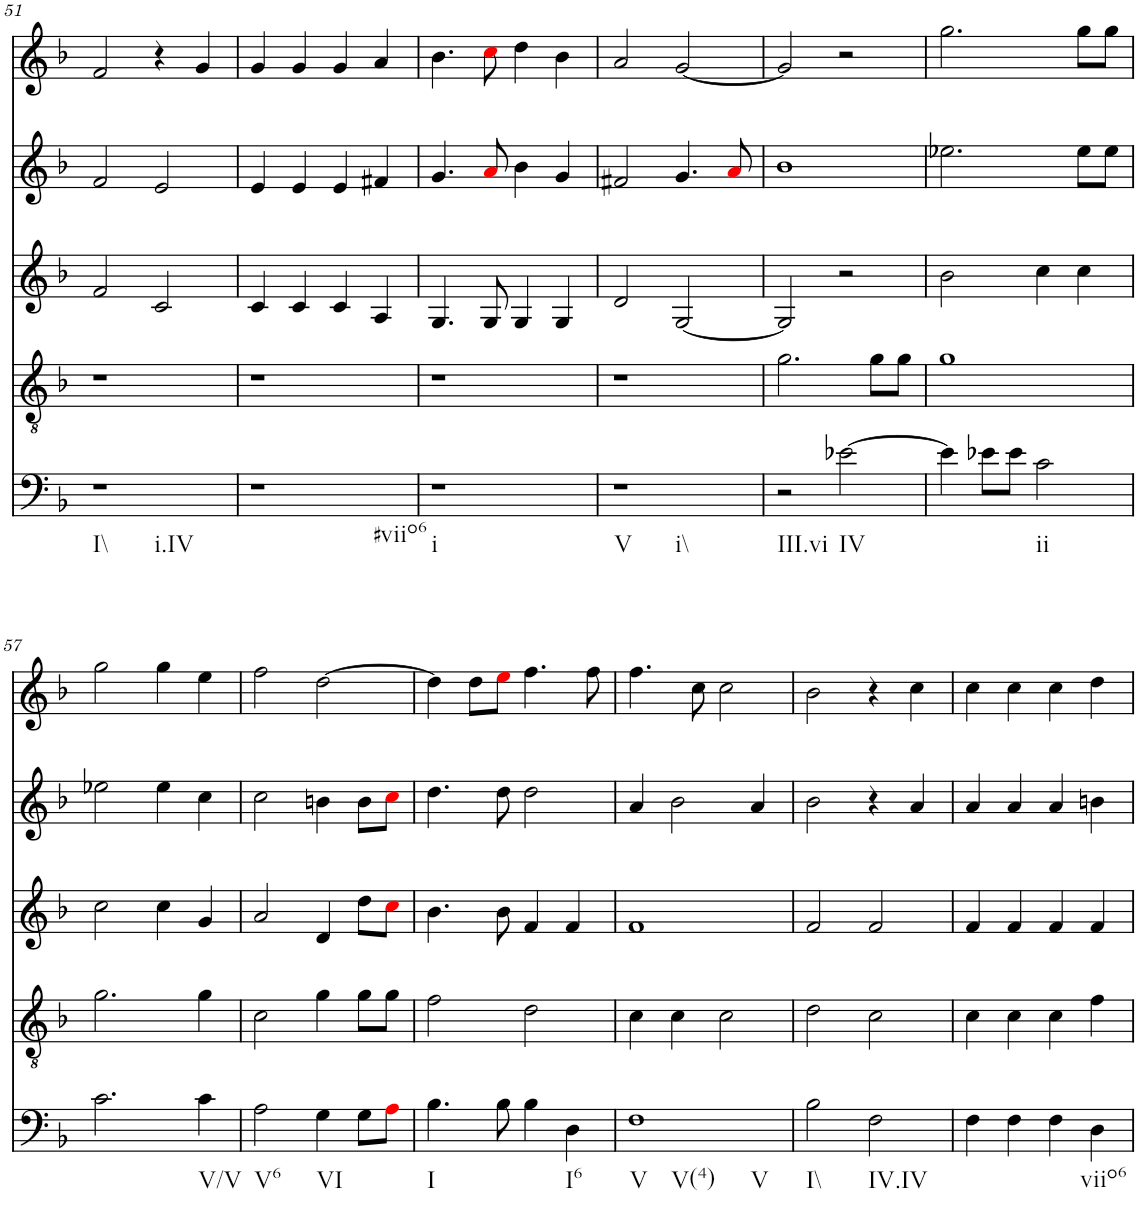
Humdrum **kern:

**kern	**kern	**kern	**kern	**kern
*part5	*part4	*part3	*part2	*part1
*staff5	*staff4	*staff3	*staff2	*staff1
*I"vox	*I"vox	*I"vox	*I"vox	*I"vox
!!LO:PB:g=z
*clefF4	*clefGv2	*clefG2	*clefG2	*clefG2
*k[b-]	*k[b-]	*k[b-]	*k[b-]	*k[b-]
*M4/4	*M4/4	*M4/4	*M4/4	*M4/4
=51	=51	=51	=51	=51
!LO:TX:b:t=I\\	!	!	!	!
!LO:TX:b:t=i.IV	!	!	!	!
1r	1r	2f/	2f/	2f/
.	.	2c/	2e/	4r
.	.	.	.	4g/
=52	=52	=52	=52	=52
!LO:TX:b:t=#viio6	!	!	!	!
1r	1r	4c/	4e/	4g/
.	.	4c/	4e/	4g/
.	.	4c/	4e/	4g/
.	.	4A/	4f#X/	4a/
=53	=53	=53	=53	=53
!LO:TX:b:t=i	!	!	!	!
1r	1r	4.G/	4.g/	4.b-\
.	.	8G/	8ai/	8cci\
.	.	4G/	4b-\	4dd\
.	.	4G/	4g/	4b-\
=54	=54	=54	=54	=54
!LO:TX:b:t=V	!	!	!	!
!LO:TX:b:t=i\\	!	!	!	!
1r	1r	2d/	2f#X/	2a/
.	.	[2G/	4.g/	[2g/
.	.	.	8ai/	.
=55	=55	=55	=55	=55
!LO:TX:b:t=III.vi	!	!	!	!
2r	2.g\	2G/]	1b-	2g/]
!LO:TX:b:t=IV	!	!	!	!
[2e-X\	.	2r	.	2r
.	8g\L	.	.	.
.	8g\J	.	.	.
=56	=56	=56	=56	=56
4e-\]	1g	2b-\	2.ee-X\	2.gg\
8e-X\L	.	.	.	.
8e-\J	.	.	.	.
!LO:TX:b:t=ii	!	!	!	!
2c\	.	4cc\	.	.
.	.	4cc\	8ee-\L	8gg\L
.	.	.	8ee-\J	8gg\J
!!LO:LB:g=z
=57	=57	=57	=57	=57
2.c\	2.g\	2cc\	2ee-X\	2gg\
.	.	4cc\	4ee-\	4gg\
!LO:TX:b:t=V/V	!	!	!	!
4c\	4g\	4g/	4cc\	4ee\
=58	=58	=58	=58	=58
!LO:TX:b:t=V6	!	!	!	!
2A\	2c\	2a/	2cc\	2ff\
!LO:TX:b:t=VI	!	!	!	!
4G\	4g\	4d/	4bn\	[2dd\
8G\L	8g\L	8dd\L	8b\L	.
8Ai\J	8g\J	8cci\J	8cci\J	.
=59	=59	=59	=59	=59
!LO:TX:b:t=I	!	!	!	!
4.B-\	2f\	4.b-\	4.dd\	4dd\]
.	.	.	.	8dd\L
8B-\	.	8b-\	8dd\	8eei\J
4B-\	2d\	4f/	2dd\	4.ff\
!LO:TX:b:t=I6	!	!	!	!
4D\	.	4f/	.	.
.	.	.	.	8ff\
=60	=60	=60	=60	=60
!LO:TX:b:t=V	!	!	!	!
!LO:TX:b:t=V(4)	!	!	!	!
!LO:TX:b:t=V	!	!	!	!
1F	4c\	1f	4a/	4.ff\
.	4c\	.	2b-\	.
.	.	.	.	8cc\
.	2c\	.	.	2cc\
.	.	.	4a/	.
=61	=61	=61	=61	=61
!LO:TX:b:t=I\\	!	!	!	!
2B-\	2d\	2f/	2b-\	2b-\
!LO:TX:b:t=IV.IV	!	!	!	!
2F\	2c\	2f/	4r	4r
.	.	.	4a/	4cc\
=62	=62	=62	=62	=62
4F\	4c\	4f/	4a/	4cc\
4F\	4c\	4f/	4a/	4cc\
4F\	4c\	4f/	4a/	4cc\
!LO:TX:b:t=viio6	!	!	!	!
4D\	4f\	4f/	4bn\	4dd\
=	=	=	=	=
*-	*-	*-	*-	*-
